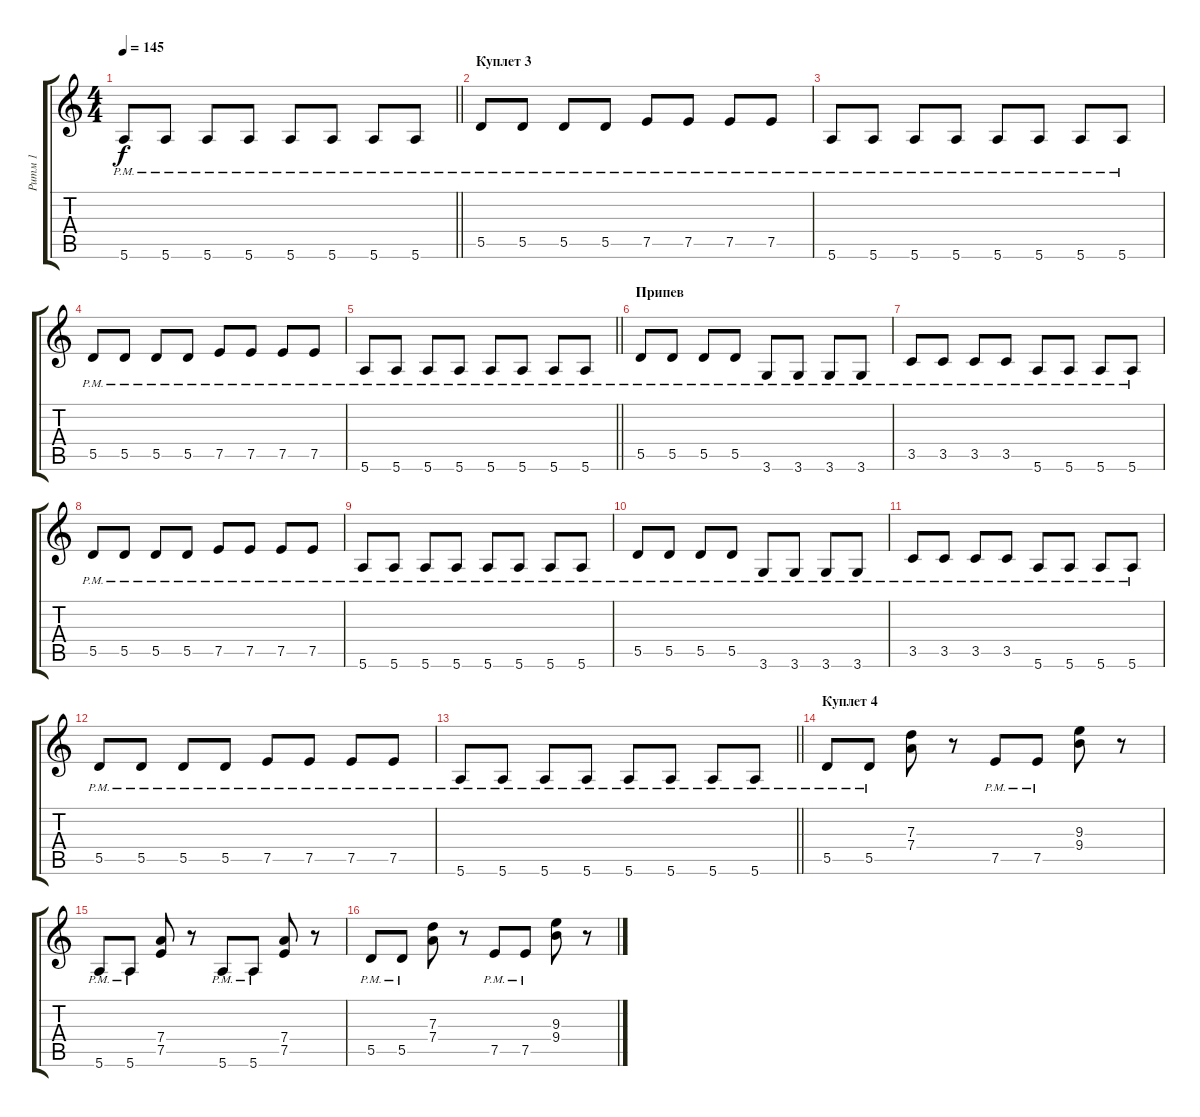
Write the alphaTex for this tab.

\track ("Ритм 1" "Ритм 1") {instrument distortionguitar}
\staff {score tabs}
\tuning (E4 B3 G3 D3 A2 E2) {hide}
\ts (4 4)
\tempo 145
\clef g2
\barLineRight lightlight
\ks c
5.6{pm}.8{dy f} 5.6{pm}.8 5.6{pm}.8 5.6{pm}.8 5.6{pm}.8 5.6{pm}.8 5.6{pm}.8 5.6{pm}.8 |
\section ("" "Куплет 3")
5.5{pm}.8 5.5{pm}.8 5.5{pm}.8 5.5{pm}.8 7.5{pm}.8 7.5{pm}.8 7.5{pm}.8 7.5{pm}.8 |
5.6{pm}.8 5.6{pm}.8 5.6{pm}.8 5.6{pm}.8 5.6{pm}.8 5.6{pm}.8 5.6{pm}.8 5.6{pm}.8 |
5.5{pm}.8 5.5{pm}.8 5.5{pm}.8 5.5{pm}.8 7.5{pm}.8 7.5{pm}.8 7.5{pm}.8 7.5{pm}.8 |
\barLineRight lightlight
5.6{pm}.8 5.6{pm}.8 5.6{pm}.8 5.6{pm}.8 5.6{pm}.8 5.6{pm}.8 5.6{pm}.8 5.6{pm}.8 |
\section ("" "Припев")
5.5{pm}.8 5.5{pm}.8 5.5{pm}.8 5.5{pm}.8 3.6{pm}.8 3.6{pm}.8 3.6{pm}.8 3.6{pm}.8 |
3.5{pm}.8 3.5{pm}.8 3.5{pm}.8 3.5{pm}.8 5.6{pm}.8 5.6{pm}.8 5.6{pm}.8 5.6{pm}.8 |
5.5{pm}.8 5.5{pm}.8 5.5{pm}.8 5.5{pm}.8 7.5{pm}.8 7.5{pm}.8 7.5{pm}.8 7.5{pm}.8 |
5.6{pm}.8 5.6{pm}.8 5.6{pm}.8 5.6{pm}.8 5.6{pm}.8 5.6{pm}.8 5.6{pm}.8 5.6{pm}.8 |
5.5{pm}.8 5.5{pm}.8 5.5{pm}.8 5.5{pm}.8 3.6{pm}.8 3.6{pm}.8 3.6{pm}.8 3.6{pm}.8 |
3.5{pm}.8 3.5{pm}.8 3.5{pm}.8 3.5{pm}.8 5.6{pm}.8 5.6{pm}.8 5.6{pm}.8 5.6{pm}.8 |
5.5{pm}.8 5.5{pm}.8 5.5{pm}.8 5.5{pm}.8 7.5{pm}.8 7.5{pm}.8 7.5{pm}.8 7.5{pm}.8 |
\barLineRight lightlight
5.6{pm}.8 5.6{pm}.8 5.6{pm}.8 5.6{pm}.8 5.6{pm}.8 5.6{pm}.8 5.6{pm}.8 5.6{pm}.8 |
\section ("" "Куплет 4")
5.5{pm}.8 5.5{pm}.8 (7.3 7.4).8 r.8 7.5{pm}.8 7.5{pm}.8 (9.3 9.4).8 r.8 |
5.6{pm}.8 5.6{pm}.8 (7.4 7.5).8 r.8 5.6{pm}.8 5.6{pm}.8 (7.4 7.5).8 r.8 |
5.5{pm}.8 5.5{pm}.8 (7.3 7.4).8 r.8 7.5{pm}.8 7.5{pm}.8 (9.3 9.4).8 r.8
